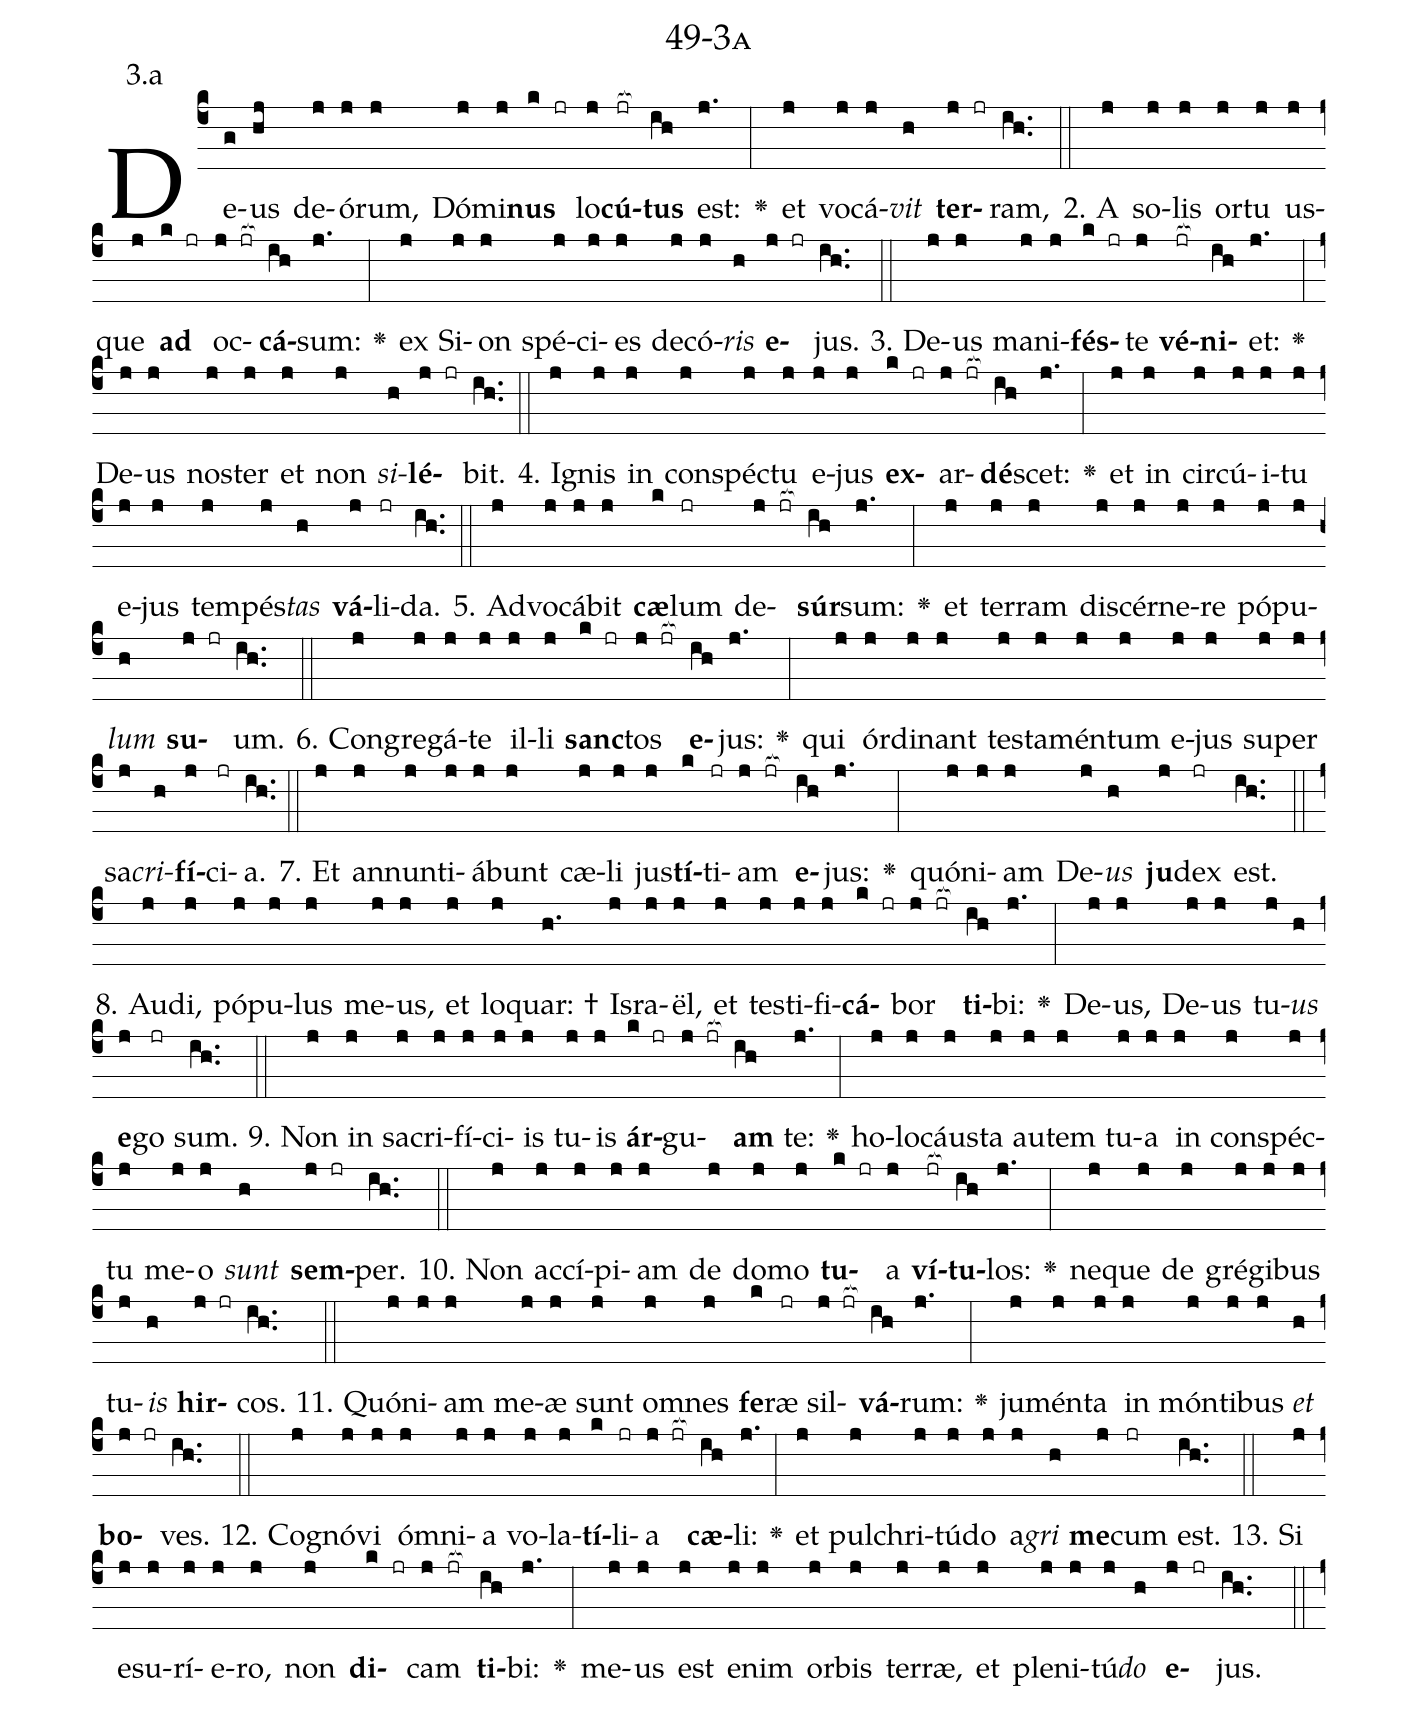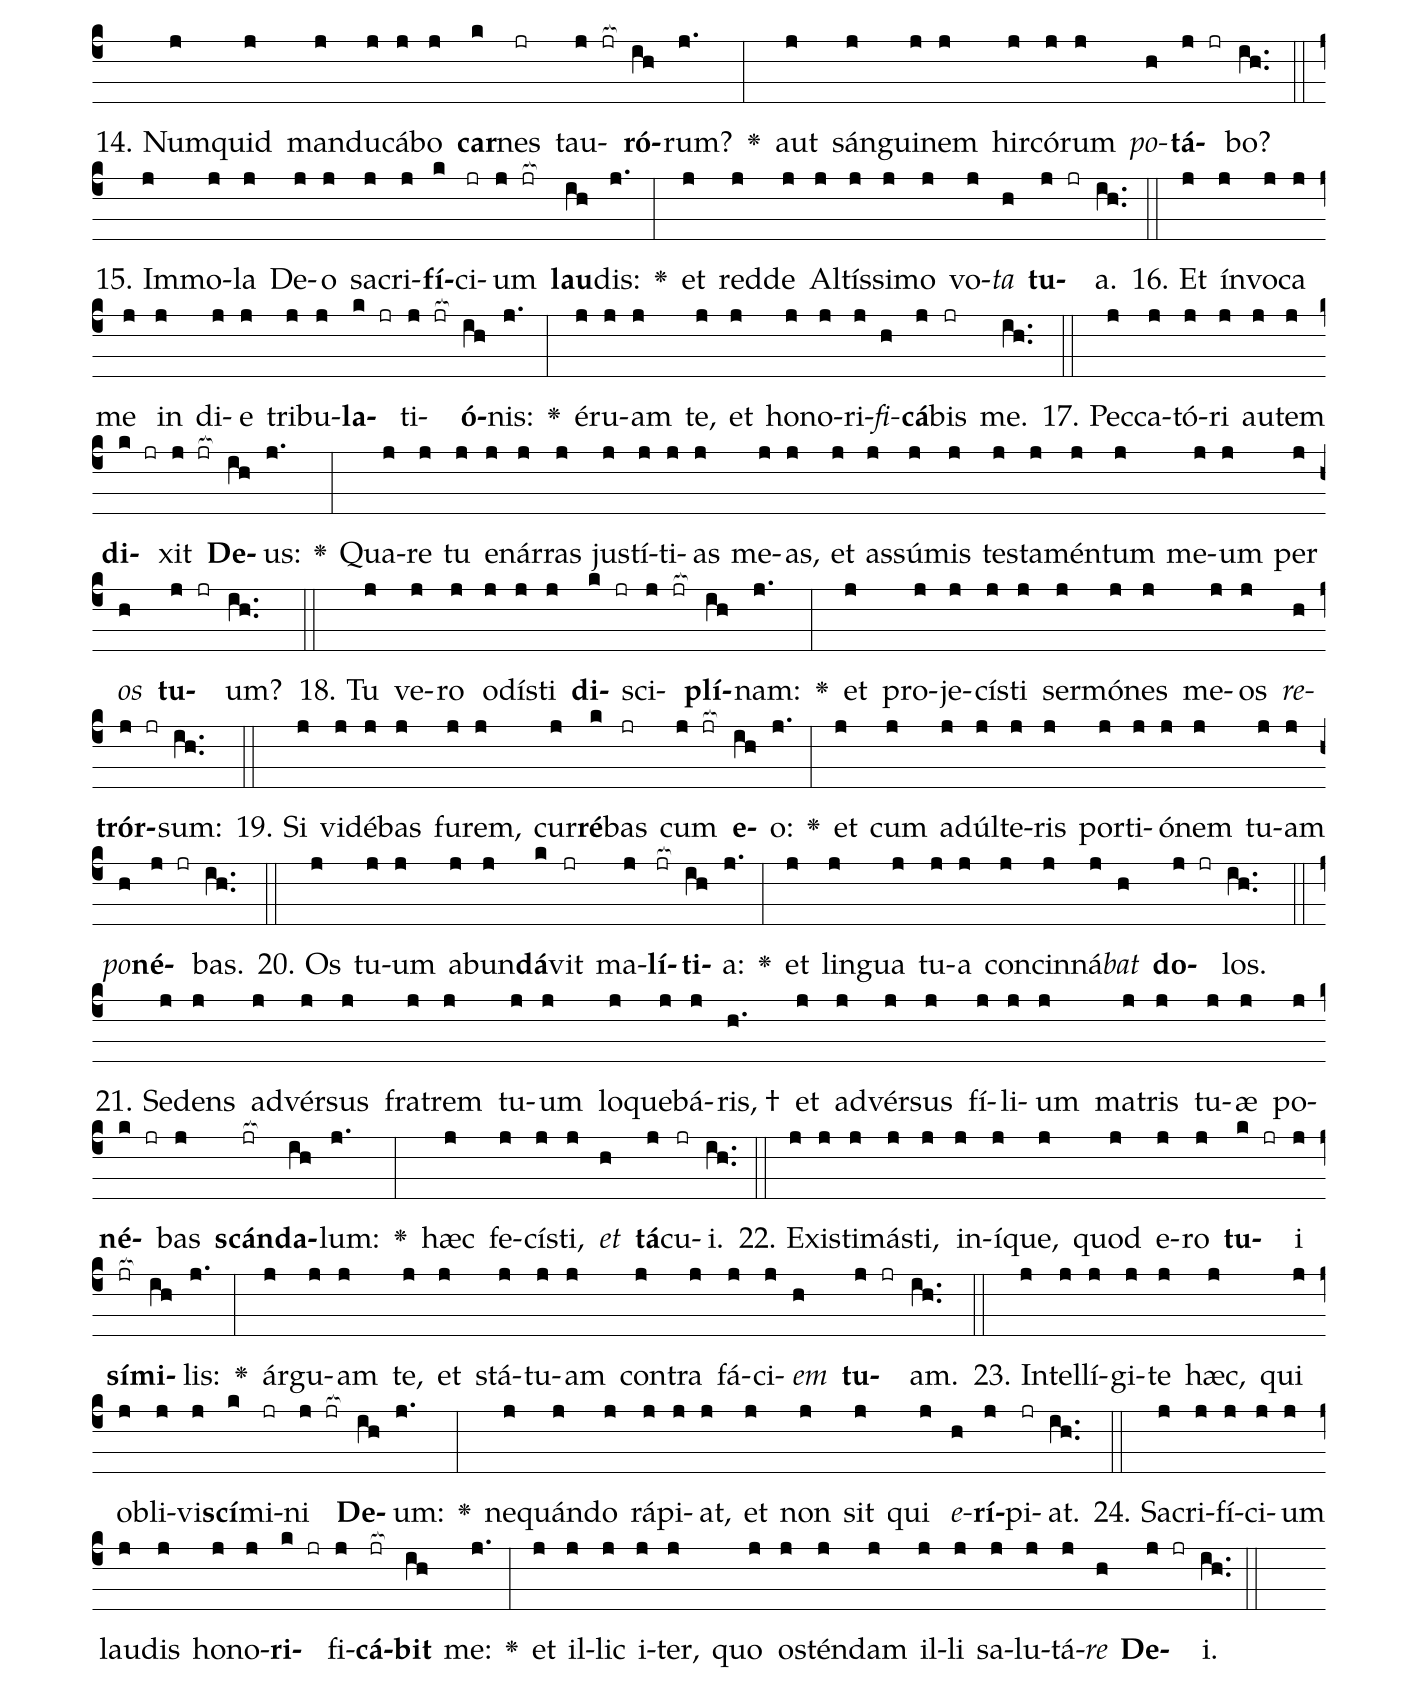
name: 49-3a;
annotation: 3.a;
%%
(c4)De(g)us(hj) de(j)ó(j)rum,(j) Dó(j)mi(j)<b>nus</b>(k jr) lo(j)<b>cú</b>(jr[ocb:1{])<b>tus</b>(ih[ocb:0}]) est:(j.) <v>\greheightstar</v>(:) et(j) vo(j)cá(j)<i>vit</i>(h) <b>ter</b>(j jr)ram,(ih..) (::)
2. A(j) so(j)lis(j) or(j)tu(j) us(j)que(j) <b>ad</b>(k jr) oc(j jr[ocb:1{])<b>cá</b>(ih[ocb:0}])sum:(j.) <v>\greheightstar</v>(:) ex(j) Si(j)on(j) spé(j)ci(j)es(j) de(j)có(j)<i>ris</i>(h) <b>e</b>(j jr)jus.(ih..) (::)
3. De(j)us(j) ma(j)ni(j)<b>fés</b>(k jr)te(j) <b>vé</b>(jr[ocb:1{])<b>ni</b>(ih[ocb:0}])et:(j.) <v>\greheightstar</v>(:) De(j)us(j) nos(j)ter(j) et(j) non(j) <i>si</i>(h)<b>lé</b>(j jr)bit.(ih..) (::)
4. I(j)gnis(j) in(j) con(j)spéc(j)tu(j) e(j)jus(j) <b>ex</b>(k jr)ar(j jr[ocb:1{])<b>dé</b>(ih[ocb:0}])scet:(j.) <v>\greheightstar</v>(:) et(j) in(j) cir(j)cú(j)i(j)tu(j) e(j)jus(j) tem(j)pés(j)<i>tas</i>(h) <b>vá</b>(j)li(jr)da.(ih..) (::)
5. Ad(j)vo(j)cá(j)bit(j) <b>cæ</b>(k)lum(jr) de(j jr[ocb:1{])<b>súr</b>(ih[ocb:0}])sum:(j.) <v>\greheightstar</v>(:) et(j) ter(j)ram(j) di(j)scér(j)ne(j)re(j) pó(j)pu(j)<i>lum</i>(h) <b>su</b>(j jr)um.(ih..) (::)
6. Con(j)gre(j)gá(j)te(j) il(j)li(j) <b>sanc</b>(k jr)tos(j jr[ocb:1{]) <b>e</b>(ih[ocb:0}])jus:(j.) <v>\greheightstar</v>(:) qui(j) ór(j)di(j)nant(j) tes(j)ta(j)mén(j)tum(j) e(j)jus(j) su(j)per(j) sa(j)<i>cri</i>(h)<b>fí</b>(j)ci(jr)a.(ih..) (::)
7. Et(j) an(j)nun(j)ti(j)á(j)bunt(j) cæ(j)li(j) jus(j)<b>tí</b>(k)ti(jr)am(j jr[ocb:1{]) <b>e</b>(ih[ocb:0}])jus:(j.) <v>\greheightstar</v>(:) quón(j)i(j)am(j) De(j)<i>us</i>(h) <b>ju</b>(j)dex(jr) est.(ih..) (::)
8. Au(j)di,(j) pó(j)pu(j)lus(j) me(j)us,(j) et(j) lo(j)quar: †(h.) Is(j)ra(j)ël,(j) et(j) tes(j)ti(j)fi(j)<b>cá</b>(k jr)bor(j jr[ocb:1{]) <b>ti</b>(ih[ocb:0}])bi:(j.) <v>\greheightstar</v>(:) De(j)us,(j) De(j)us(j) tu(j)<i>us</i>(h) <b>e</b>(j)go(jr) sum.(ih..) (::)
9. Non(j) in(j) sa(j)cri(j)fí(j)ci(j)is(j) tu(j)is(j) <b>ár</b>(k jr)gu(j jr[ocb:1{])<b>am</b>(ih[ocb:0}]) te:(j.) <v>\greheightstar</v>(:) ho(j)lo(j)cáus(j)ta(j) au(j)tem(j) tu(j)a(j) in(j) con(j)spéc(j)tu(j) me(j)o(j) <i>sunt</i>(h) <b>sem</b>(j jr)per.(ih..) (::)
10. Non(j) ac(j)cí(j)pi(j)am(j) de(j) do(j)mo(j) <b>tu</b>(k jr)a(j) <b>ví</b>(jr[ocb:1{])<b>tu</b>(ih[ocb:0}])los:(j.) <v>\greheightstar</v>(:) ne(j)que(j) de(j) gré(j)gi(j)bus(j) tu(j)<i>is</i>(h) <b>hir</b>(j jr)cos.(ih..) (::)
11. Quón(j)i(j)am(j) me(j)æ(j) sunt(j) om(j)nes(j) <b>fe</b>(k)ræ(jr) sil(j jr[ocb:1{])<b>vá</b>(ih[ocb:0}])rum:(j.) <v>\greheightstar</v>(:) ju(j)mén(j)ta(j) in(j) món(j)ti(j)bus(j) <i>et</i>(h) <b>bo</b>(j jr)ves.(ih..) (::)
12. Co(j)gnó(j)vi(j) óm(j)ni(j)a(j) vo(j)la(j)<b>tí</b>(k)li(jr)a(j jr[ocb:1{]) <b>cæ</b>(ih[ocb:0}])li:(j.) <v>\greheightstar</v>(:) et(j) pul(j)chri(j)tú(j)do(j) a(j)<i>gri</i>(h) <b>me</b>(j)cum(jr) est.(ih..) (::)
13. Si(j) e(j)su(j)rí(j)e(j)ro,(j) non(j) <b>di</b>(k jr)cam(j jr[ocb:1{]) <b>ti</b>(ih[ocb:0}])bi:(j.) <v>\greheightstar</v>(:) me(j)us(j) est(j) e(j)nim(j) or(j)bis(j) ter(j)ræ,(j) et(j) ple(j)ni(j)tú(j)<i>do</i>(h) <b>e</b>(j jr)jus.(ih..) (::)
14. Num(j)quid(j) man(j)du(j)cá(j)bo(j) <b>car</b>(k)nes(jr) tau(j jr[ocb:1{])<b>ró</b>(ih[ocb:0}])rum?(j.) <v>\greheightstar</v>(:) aut(j) sán(j)gui(j)nem(j) hir(j)có(j)rum(j) <i>po</i>(h)<b>tá</b>(j jr)bo?(ih..) (::)
15. Im(j)mo(j)la(j) De(j)o(j) sa(j)cri(j)<b>fí</b>(k)ci(jr)um(j jr[ocb:1{]) <b>lau</b>(ih[ocb:0}])dis:(j.) <v>\greheightstar</v>(:) et(j) red(j)de(j) Al(j)tís(j)si(j)mo(j) vo(j)<i>ta</i>(h) <b>tu</b>(j jr)a.(ih..) (::)
16. Et(j) ín(j)vo(j)ca(j) me(j) in(j) di(j)e(j) tri(j)bu(j)<b>la</b>(k jr)ti(j jr[ocb:1{])<b>ó</b>(ih[ocb:0}])nis:(j.) <v>\greheightstar</v>(:) é(j)ru(j)am(j) te,(j) et(j) ho(j)no(j)ri(j)<i>fi</i>(h)<b>cá</b>(j)bis(jr) me.(ih..) (::)
17. Pec(j)ca(j)tó(j)ri(j) au(j)tem(j) <b>di</b>(k jr)xit(j jr[ocb:1{]) <b>De</b>(ih[ocb:0}])us:(j.) <v>\greheightstar</v>(:) Qua(j)re(j) tu(j) e(j)nár(j)ras(j) jus(j)tí(j)ti(j)as(j) me(j)as,(j) et(j) as(j)sú(j)mis(j) tes(j)ta(j)mén(j)tum(j) me(j)um(j) per(j) <i>os</i>(h) <b>tu</b>(j jr)um?(ih..) (::)
18. Tu(j) ve(j)ro(j) o(j)dís(j)ti(j) <b>di</b>(k jr)sci(j jr[ocb:1{])<b>plí</b>(ih[ocb:0}])nam:(j.) <v>\greheightstar</v>(:) et(j) pro(j)je(j)cís(j)ti(j) ser(j)mó(j)nes(j) me(j)os(j) <i>re</i>(h)<b>trór</b>(j jr)sum:(ih..) (::)
19. Si(j) vi(j)dé(j)bas(j) fu(j)rem,(j) cur(j)<b>ré</b>(k)bas(jr) cum(j jr[ocb:1{]) <b>e</b>(ih[ocb:0}])o:(j.) <v>\greheightstar</v>(:) et(j) cum(j) ad(j)úl(j)te(j)ris(j) por(j)ti(j)ó(j)nem(j) tu(j)am(j) <i>po</i>(h)<b>né</b>(j jr)bas.(ih..) (::)
20. Os(j) tu(j)um(j) ab(j)un(j)<b>dá</b>(k)vit(jr) ma(j)<b>lí</b>(jr[ocb:1{])<b>ti</b>(ih[ocb:0}])a:(j.) <v>\greheightstar</v>(:) et(j) lin(j)gua(j) tu(j)a(j) con(j)cin(j)ná(j)<i>bat</i>(h) <b>do</b>(j jr)los.(ih..) (::)
21. Se(j)dens(j) ad(j)vér(j)sus(j) fra(j)trem(j) tu(j)um(j) lo(j)que(j)bá(j)ris, †(h.) et(j) ad(j)vér(j)sus(j) fí(j)li(j)um(j) ma(j)tris(j) tu(j)æ(j) po(j)<b>né</b>(k jr)bas(j) <b>scán</b>(jr[ocb:1{])<b>da</b>(ih[ocb:0}])lum:(j.) <v>\greheightstar</v>(:) hæc(j) fe(j)cís(j)ti,(j) <i>et</i>(h) <b>tá</b>(j)cu(jr)i.(ih..) (::)
22. Ex(j)is(j)ti(j)más(j)ti,(j) in(j)í(j)que,(j) quod(j) e(j)ro(j) <b>tu</b>(k jr)i(j) <b>sí</b>(jr[ocb:1{])<b>mi</b>(ih[ocb:0}])lis:(j.) <v>\greheightstar</v>(:) ár(j)gu(j)am(j) te,(j) et(j) stá(j)tu(j)am(j) con(j)tra(j) fá(j)ci(j)<i>em</i>(h) <b>tu</b>(j jr)am.(ih..) (::)
23. In(j)tel(j)lí(j)gi(j)te(j) hæc,(j) qui(j) ob(j)li(j)vi(j)<b>scí</b>(k)mi(jr)ni(j jr[ocb:1{]) <b>De</b>(ih[ocb:0}])um:(j.) <v>\greheightstar</v>(:) ne(j)quán(j)do(j) rá(j)pi(j)at,(j) et(j) non(j) sit(j) qui(j) <i>e</i>(h)<b>rí</b>(j)pi(jr)at.(ih..) (::)
24. Sa(j)cri(j)fí(j)ci(j)um(j) lau(j)dis(j) ho(j)no(j)<b>ri</b>(k jr)fi(j)<b>cá</b>(jr[ocb:1{])<b>bit</b>(ih[ocb:0}]) me:(j.) <v>\greheightstar</v>(:) et(j) il(j)lic(j) i(j)ter,(j) quo(j) os(j)tén(j)dam(j) il(j)li(j) sa(j)lu(j)tá(j)<i>re</i>(h) <b>De</b>(j jr)i.(ih..) (::)
